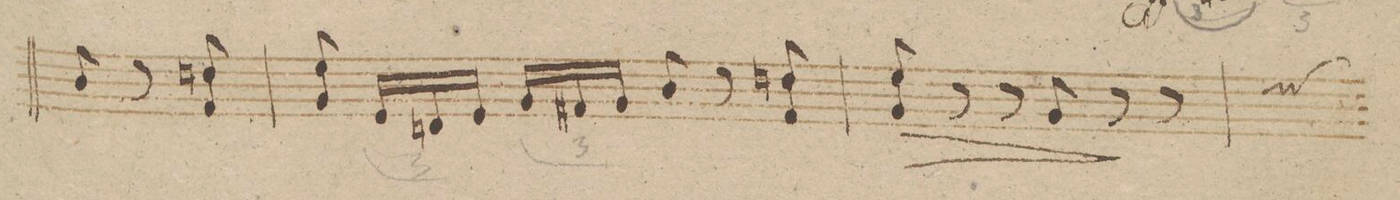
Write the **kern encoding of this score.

**kern	**dynam
*I"Viola.	*
*clefC3	*
*k[b-e-]	*
*M6/8	*
8c/	.
8r	.
8en 8G#/	.
=43	=43
8f 8A/	.
24F/LL	.
24En/	.
24F/JJ	.
24A/LL	.
24G#X/	.
24A/JJ	.
8B-/	.
8r	.
8en 8G#/	.
=44	=44
8f 8A/	>
8r	.
8r	.
8A/	.
8r	.
.	]
8r	.
*custos:f	*
=45	=45
*-	*-
